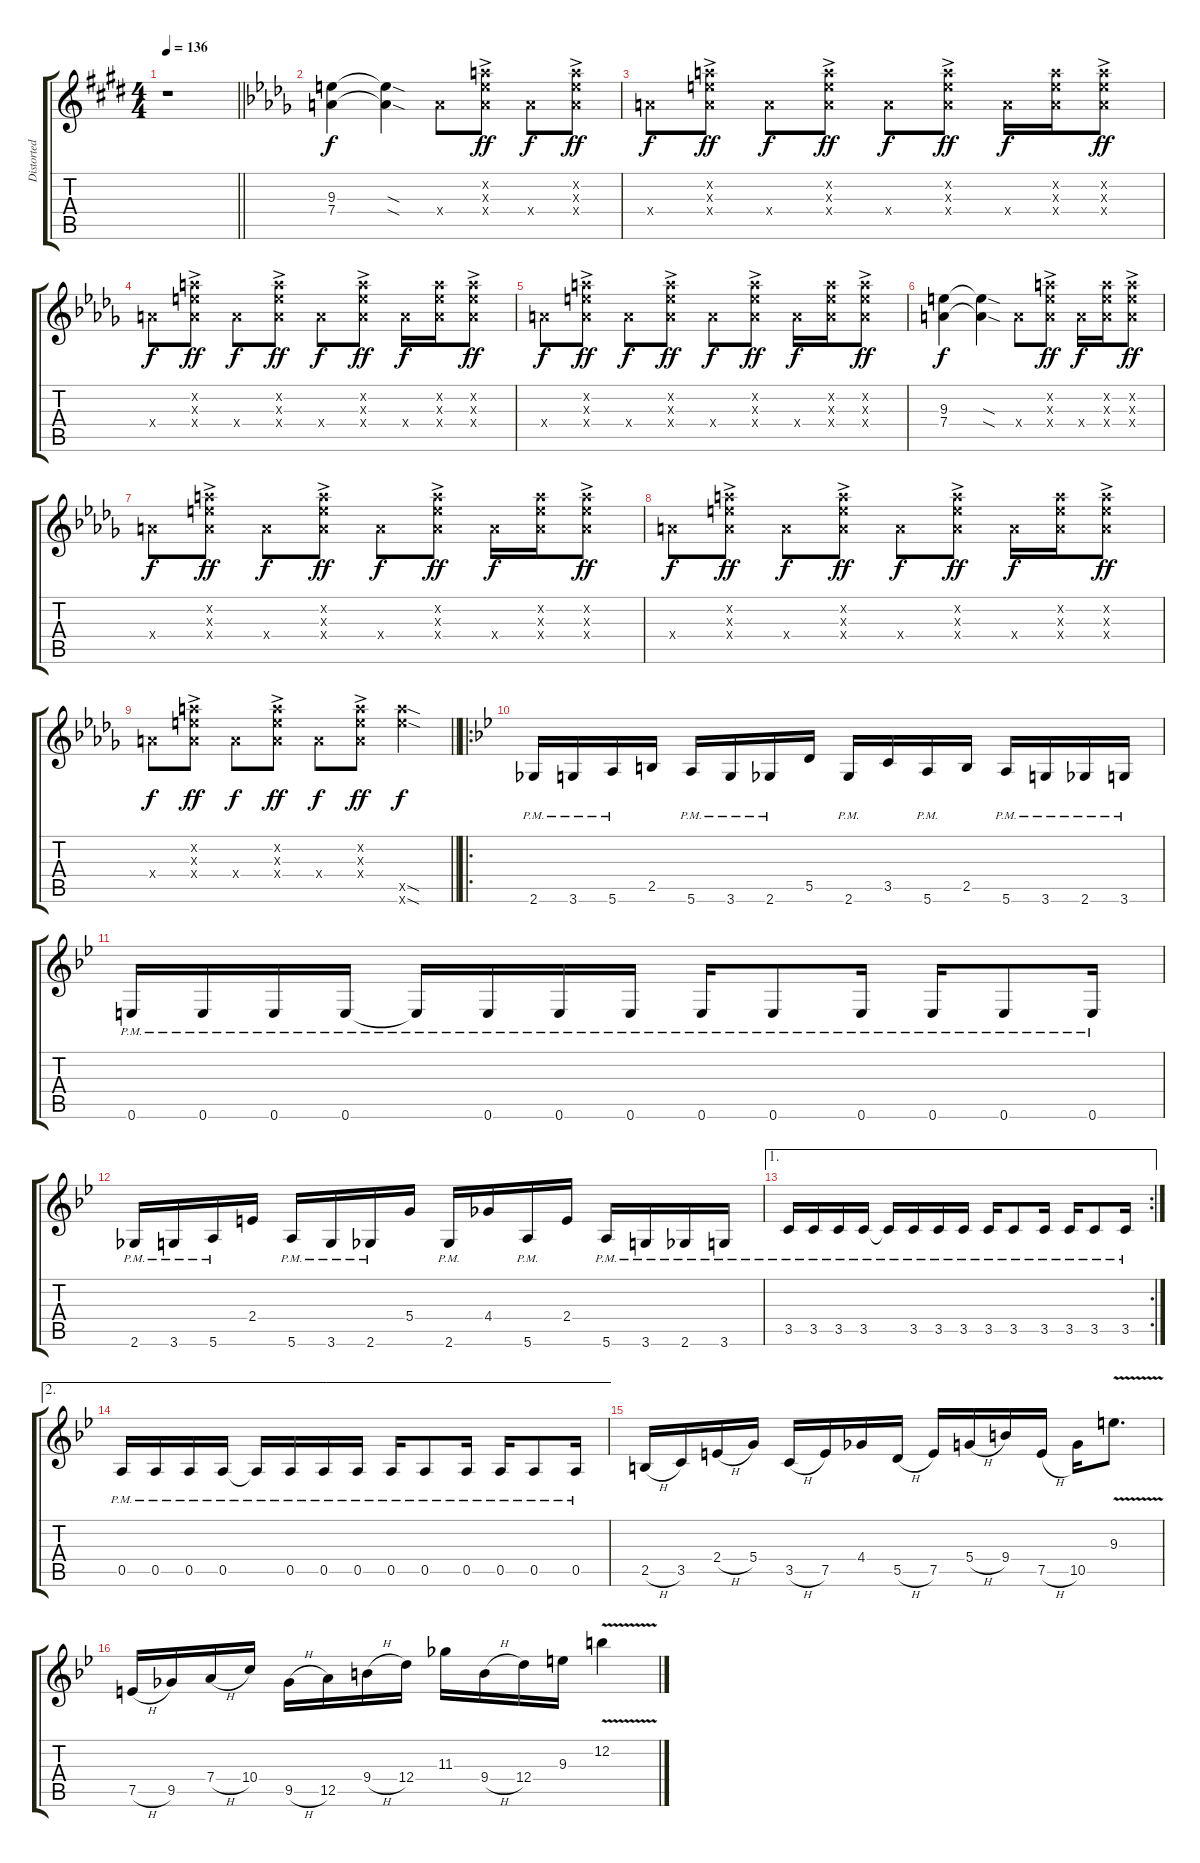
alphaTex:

\track ("Distorted [Left]" "Distorted ") {instrument overdrivenguitar}
\staff {score tabs}
\tuning (E4 B3 G3 D3 A2 E2) {hide}
\ts (4 4)
\tempo 136
\clef g2
\barLineRight lightlight
\ks e
r.1{dy f} |
\ks db
(9.3 7.4).4 (9.3{sod t} 7.4{sod t}).4 7.4{x}.8 (10.2{ac x} 9.3{ac x} 7.4{ac x}).8{dy ff} 7.4{x}.8{dy f} (10.2{ac x} 9.3{ac x} 7.4{ac x}).8{dy ff} |
7.4{x}.8{dy f} (10.2{ac x} 9.3{ac x} 7.4{ac x}).8{dy ff} 7.4{x}.8{dy f} (10.2{ac x} 9.3{ac x} 7.4{ac x}).8{dy ff} 7.4{x}.8{dy f} (10.2{ac x} 9.3{ac x} 7.4{ac x}).8{dy ff} 7.4{x}.16{dy f} (10.2{x} 9.3{x} 7.4{x}).16 (10.2{ac x} 9.3{ac x} 7.4{ac x}).8{dy ff} |
7.4{x}.8{dy f} (10.2{ac x} 9.3{ac x} 7.4{ac x}).8{dy ff} 7.4{x}.8{dy f} (10.2{ac x} 9.3{ac x} 7.4{ac x}).8{dy ff} 7.4{x}.8{dy f} (10.2{ac x} 9.3{ac x} 7.4{ac x}).8{dy ff} 7.4{x}.16{dy f} (10.2{x} 9.3{x} 7.4{x}).16 (10.2{ac x} 9.3{ac x} 7.4{ac x}).8{dy ff} |
7.4{x}.8{dy f} (10.2{ac x} 9.3{ac x} 7.4{ac x}).8{dy ff} 7.4{x}.8{dy f} (10.2{ac x} 9.3{ac x} 7.4{ac x}).8{dy ff} 7.4{x}.8{dy f} (10.2{ac x} 9.3{ac x} 7.4{ac x}).8{dy ff} 7.4{x}.16{dy f} (10.2{x} 9.3{x} 7.4{x}).16 (10.2{ac x} 9.3{ac x} 7.4{ac x}).8{dy ff} |
(9.3 7.4).4{dy f} (9.3{sod t} 7.4{sod t}).4 7.4{x}.8 (10.2{ac x} 9.3{ac x} 7.4{ac x}).8{dy ff} 7.4{x}.16{dy f} (10.2{x} 9.3{x} 7.4{x}).16 (10.2{ac x} 9.3{ac x} 7.4{ac x}).8{dy ff} |
7.4{x}.8{dy f} (10.2{ac x} 9.3{ac x} 7.4{ac x}).8{dy ff} 7.4{x}.8{dy f} (10.2{ac x} 9.3{ac x} 7.4{ac x}).8{dy ff} 7.4{x}.8{dy f} (10.2{ac x} 9.3{ac x} 7.4{ac x}).8{dy ff} 7.4{x}.16{dy f} (10.2{x} 9.3{x} 7.4{x}).16 (10.2{ac x} 9.3{ac x} 7.4{ac x}).8{dy ff} |
7.4{x}.8{dy f} (10.2{ac x} 9.3{ac x} 7.4{ac x}).8{dy ff} 7.4{x}.8{dy f} (10.2{ac x} 9.3{ac x} 7.4{ac x}).8{dy ff} 7.4{x}.8{dy f} (10.2{ac x} 9.3{ac x} 7.4{ac x}).8{dy ff} 7.4{x}.16{dy f} (10.2{x} 9.3{x} 7.4{x}).16 (10.2{ac x} 9.3{ac x} 7.4{ac x}).8{dy ff} |
\barLineRight lightlight
7.4{x}.8{dy f} (10.2{ac x} 9.3{ac x} 7.4{ac x}).8{dy ff} 7.4{x}.8{dy f} (10.2{ac x} 9.3{ac x} 7.4{ac x}).8{dy ff} 7.4{x}.8{dy f} (10.2{ac x} 9.3{ac x} 7.4{ac x}).8{dy ff} (24.5{sod x} 24.6{sod x}).4{dy f} |
\ro
\ks bb
2.6{pm}.16 3.6{pm}.16 5.6{pm}.16 2.5.16 5.6{pm}.16 3.6{pm}.16 2.6{pm}.16 5.5.16 2.6{pm}.16 3.5.16 5.6{pm}.16 2.5.16 5.6{pm}.16 3.6{pm}.16 2.6{pm}.16 3.6{pm}.16 |
0.6{pm}.16 0.6{pm}.16 0.6{pm}.16 0.6{pm}.16 0.6{pm t}.16 0.6{pm}.16 0.6{pm}.16 0.6{pm}.16 0.6{pm}.16 0.6{pm}.8 0.6{pm}.16 0.6{pm}.16 0.6{pm}.8 0.6{pm}.16 |
2.6{pm}.16 3.6{pm}.16 5.6{pm}.16 2.4.16 5.6{pm}.16 3.6{pm}.16 2.6{pm}.16 5.4.16 2.6{pm}.16 4.4.16 5.6{pm}.16 2.4.16 5.6{pm}.16 3.6{pm}.16 2.6{pm}.16 3.6{pm}.16 |
\ae 1
\rc 2
3.5{pm}.16 3.5{pm}.16 3.5{pm}.16 3.5{pm}.16 3.5{pm t}.16 3.5{pm}.16 3.5{pm}.16 3.5{pm}.16 3.5{pm}.16 3.5{pm}.8 3.5{pm}.16 3.5{pm}.16 3.5{pm}.8 3.5{pm}.16 |
\ae 2
0.5{pm}.16 0.5{pm}.16 0.5{pm}.16 0.5{pm}.16 0.5{pm t}.16 0.5{pm}.16 0.5{pm}.16 0.5{pm}.16 0.5{pm}.16 0.5{pm}.8 0.5{pm}.16 0.5{pm}.16 0.5{pm}.8 0.5{pm}.16 |
2.5{h}.16 3.5.16 2.4{h}.16 5.4.16 3.5{h}.16 7.5.16 4.4.16 5.5{h}.16 7.5.16 5.4{h}.16 9.4.16 7.5{h}.16 10.5.16 9.3{v}.8{d} |
7.5{h}.16 9.5.16 7.4{h}.16 10.4.16 9.5{h}.16 12.5.16 9.4{h}.16 12.4.16 11.3.16 9.4{h}.16 12.4.16 9.3.16 12.2{v}.4
